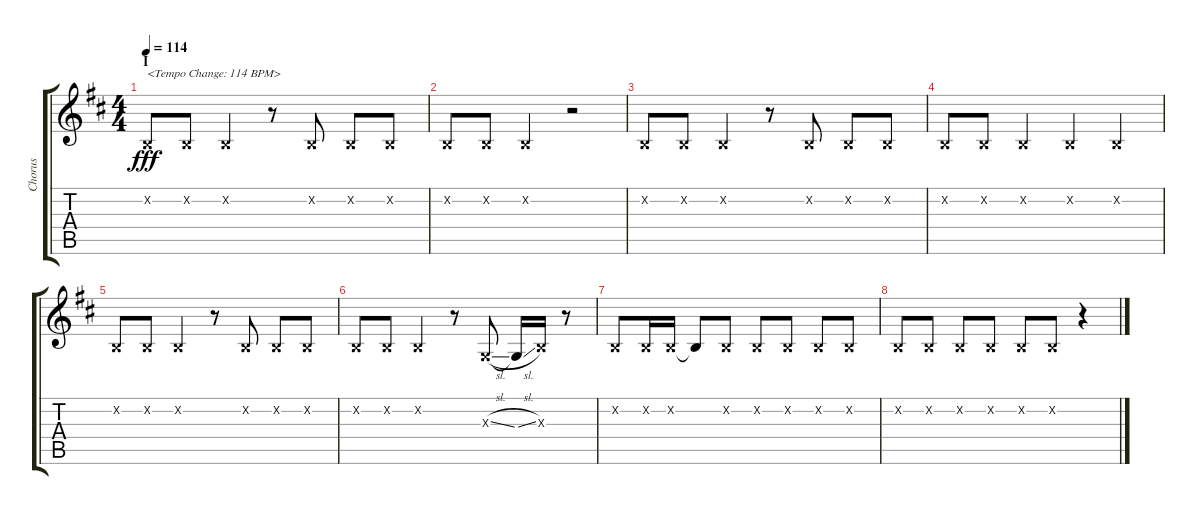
\track ("Chorus" "Chorus") {instrument voiceoohs}
\staff {score tabs}
\tuning (E4 B3 G3 D3 A2 E2) {hide}
\ts (4 4)
\section ("" "I")
\tempo 114
\clef g2
\ks d
0.2{x}.8{txt "<Tempo Change: 114 BPM>" dy fff} 0.2{x}.8 0.2{x}.4 r.8 0.2{x}.8 0.2{x}.8 0.2{x}.8 |
0.2{x}.8 0.2{x}.8 0.2{x}.4 r.2 |
0.2{x}.8 0.2{x}.8 0.2{x}.4 r.8 0.2{x}.8 0.2{x}.8 0.2{x}.8 |
0.2{x}.8 0.2{x}.8 0.2{x}.4 0.2{x}.4 0.2{x}.4 |
0.2{x}.8 0.2{x}.8 0.2{x}.4 r.8 0.2{x}.8 0.2{x}.8 0.2{x}.8 |
0.2{x}.8 0.2{x}.8 0.2{x}.4 r.8 0.3{sl x}.8 0.3{sl t}.16 4.3{x}.16 r.8 |
0.2{x}.8 0.2{x}.16 0.2{x}.16 0.2{t}.8 0.2{x}.8 0.2{x}.8 0.2{x}.8 0.2{x}.8 0.2{x}.8 |
0.2{x}.8 0.2{x}.8 0.2{x}.8 0.2{x}.8 0.2{x}.8 0.2{x}.8 r.4
